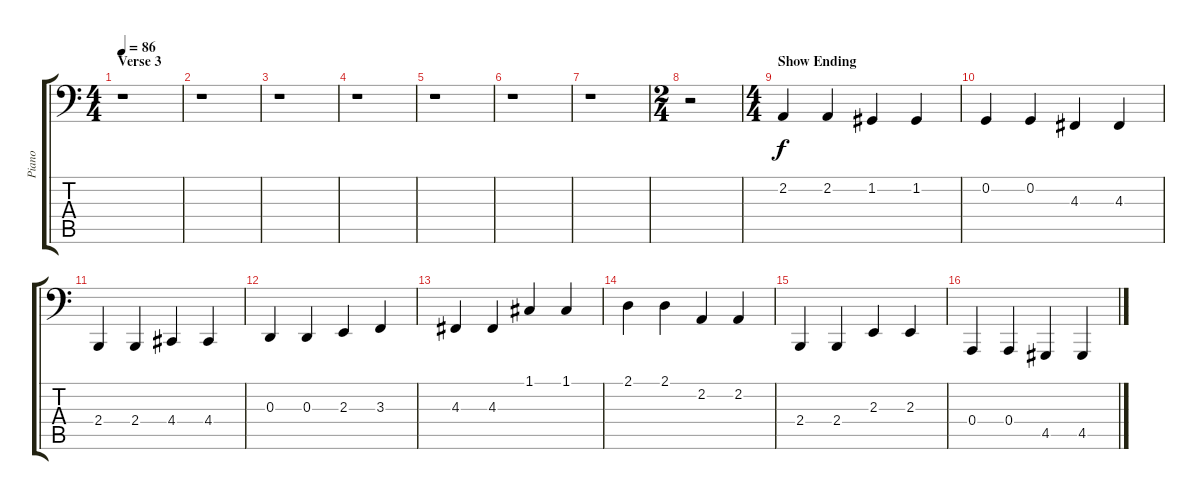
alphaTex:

\track ("Piano" "Piano") {instrument brightacousticpiano}
\staff {score tabs}
\tuning (C3 G2 D2 A1 E1 B0) {hide}
\ts (4 4)
\section ("" "Verse 3")
\tempo 86
\clef f4
\ks c
r.1{dy f} |
r.1 |
r.1 |
r.1 |
r.1 |
r.1 |
r.1 |
\ts (2 4)
r.2 |
\ts (4 4)
\section ("" "Show Ending")
2.2.4 2.2.4 1.2.4 1.2.4 |
0.2.4 0.2.4 4.3.4 4.3.4 |
2.4.4 2.4.4 4.4.4 4.4.4 |
0.3.4 0.3.4 2.3.4 3.3.4 |
4.3.4 4.3.4 1.1.4 1.1.4 |
2.1.4 2.1.4 2.2.4 2.2.4 |
\section ("" "")
2.4.4 2.4.4 2.3.4 2.3.4 |
0.4.4 0.4.4 4.5.4 4.5.4
